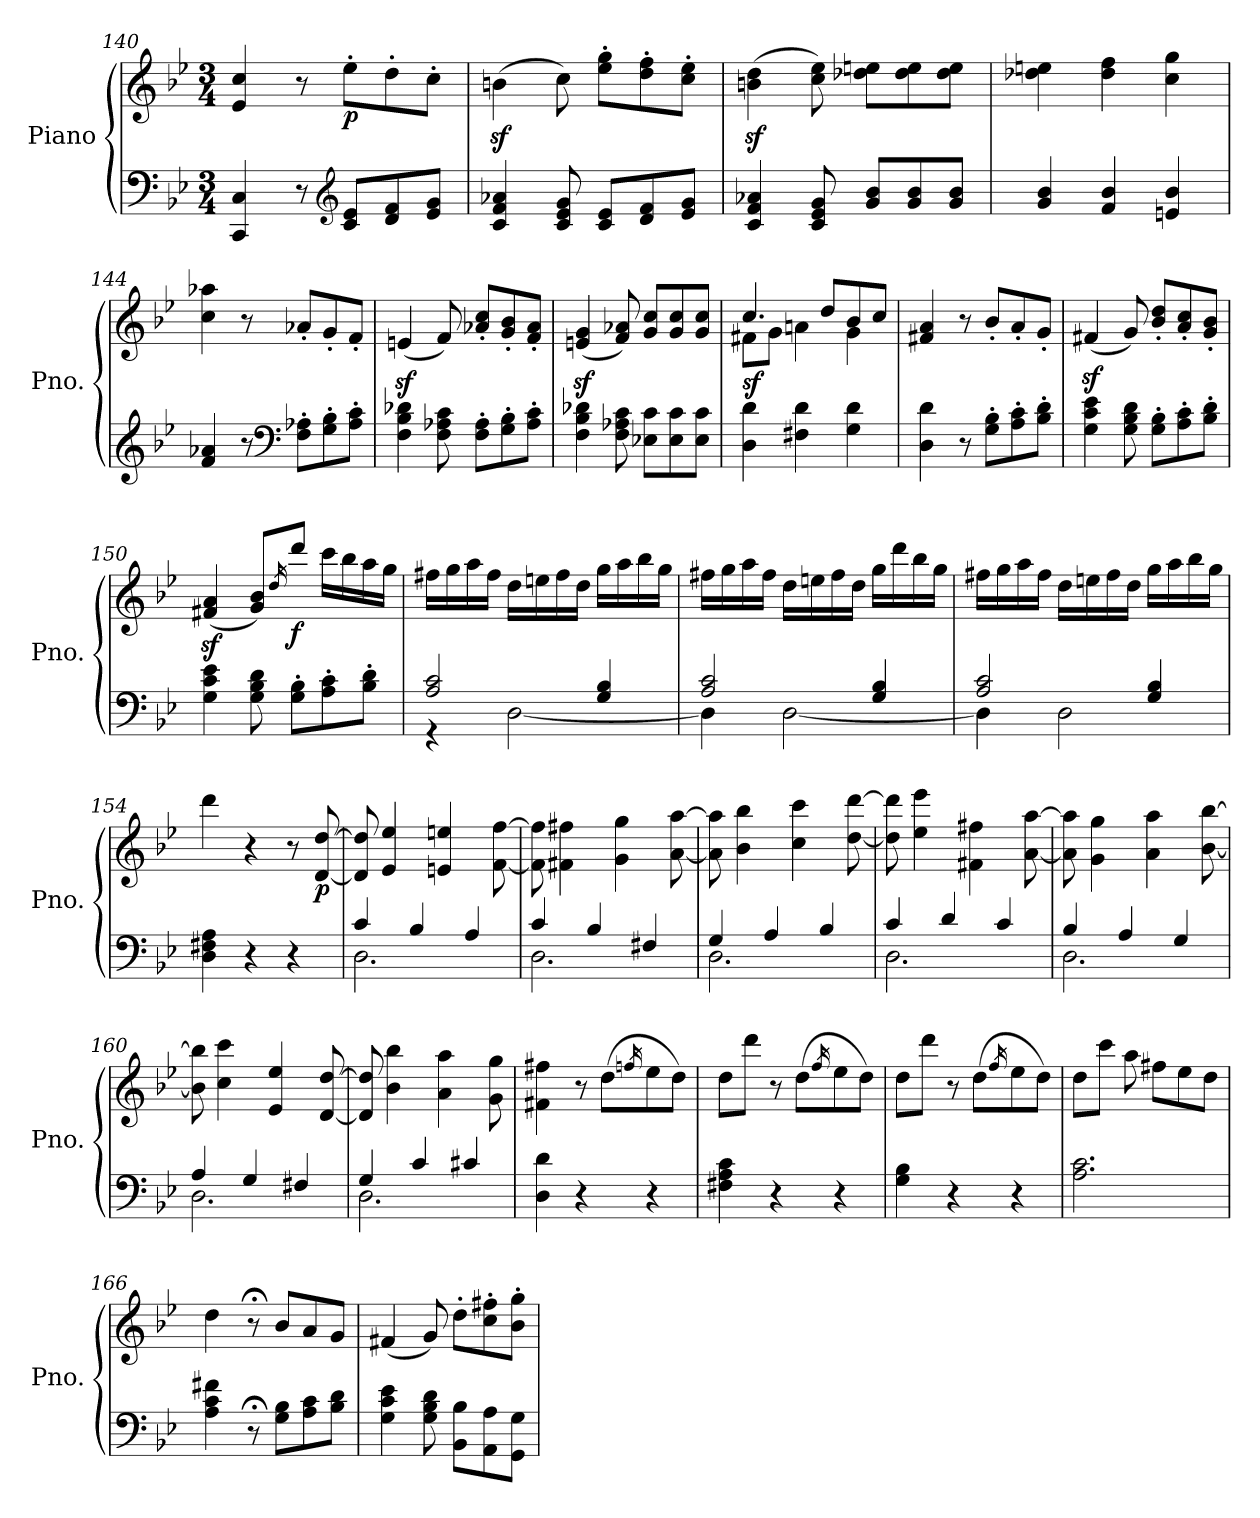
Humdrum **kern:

**kern	**kern	**dynam
*part1	*part1	*part1
*staff2	*staff1	*staff1/2
*I"Piano	*	*
*I'Pno.	*	*
*clefF4	*clefG2	*
*k[b-e-]	*k[b-e-]	*
*B-:	*B-:	*
*M3/4	*M3/4	*
=140	=140	=140
4CC/ 4C/	4e-/ 4cc/	.
8r	8r	.
*clefG2	*	*
!	!	!LO:DY:b
8c/ 8e-/L	8ee-'\L	p
8d/ 8f/	8dd'\	.
8e-/ 8g/J	8cc'\J	.
!!LO:LB:g=z
=141	=141	=141
4c/ 4f/ 4a-X/	(4bnz<\	.
8c/ 8e-/ 8g/	8cc\)	.
8c/ 8e-/L	8ee-\' 8gg\'L	.
8d/ 8f/	8dd\' 8ff\'	.
8e-/ 8g/J	8cc\' 8ee-\'J	.
!!LO:LB:g=z
=142	=142	=142
4c/ 4f/ 4a-X/	(4bn\z< 4dd\z<	.
8c/ 8e-/ 8g/	8cc\ 8ee-\)	.
8g/ 8b-/L	8dd-X\ 8een\L	.
8g/ 8b-/	8dd-\ 8ee\	.
8g/ 8b-/J	8dd-\ 8ee\J	.
=143	=143	=143
4g/ 4b-/	4dd-X\ 4een\	.
4f/ 4b-/	4dd-\ 4ff\	.
4en/ 4b-/	4cc\ 4gg\	.
=144	=144	=144
4f/ 4a-X/	4cc\ 4aa-X\	.
8r	8r	.
*clefF4	*	*
8F\' 8A-X\'L	8a-X'/L	.
8G\' 8B-\'	8g'/	.
8A-\' 8c\'J	8f'/J	.
=145	=145	=145
4F\ 4B-\ 4d-X\	(4enz</	.
8F\ 8A-X\ 8c\	8f/)	.
8F\' 8A-\'L	8a-X/' 8cc/'L	.
8G\' 8B-\'	8g/' 8b-/'	.
8A-\' 8c\'J	8f/' 8a-/'J	.
=146	=146	=146
4F\ 4B-\ 4d-X\	(4en/z< 4g/z<	.
8F\ 8A-X\ 8c\	8f/ 8a-X/)	.
8E-X\ 8c\L	8g/ 8cc/L	.
8E-\ 8c\	8g/ 8cc/	.
8E-\ 8c\J	8g/ 8cc/J	.
=147	=147	=147
*	*^	*
!	!	!	!LO:DY:b
4D\ 4d\	4.cc/	8f#X\L	sf
.	.	8g\J	.
4F#X\ 4d\	.	4an\	.
.	8dd/L	.	.
4G\ 4d\	8b-/	4g\	.
.	8cc/J	.	.
*	*v	*v	*
!!LO:LB:g=z
=148	=148	=148
4D\ 4d\	4f#X/ 4a/	.
8r	8r	.
8G\' 8B-\'L	8b-'/L	.
8A\' 8c\'	8a'/	.
8B-\' 8d\'J	8g'/J	.
=149	=149	=149
4G\ 4c\ 4e-\	(4f#Xz</	.
8G\ 8B-\ 8d\	8g/)	.
8G\' 8B-\'L	8b-/' 8dd/'L	.
8A\' 8c\'	8a/' 8cc/'	.
8B-\' 8d\'J	8g/' 8b-/'J	.
=150	=150	=150
4G\ 4c\ 4e-\	(4f#X/z< 4a/z<	.
8G\ 8B-\ 8d\	8g/ 8b-/L)	.
.	16qdd/	.
!	!	!LO:DY:b
8G\' 8B-\'L	8ddd/J	f
8A\' 8c\'	16ccc\LL	.
.	16bb-\	.
8B-\' 8d\'J	16aa\	.
.	16gg\JJ	.
=151	=151	=151
*^	*	*
2A/ 2c/	4r	16ff#X\LL	.
.	.	16gg\	.
.	.	16aa\	.
.	.	16ff#\JJ	.
.	[2D\	16dd\LL	.
.	.	16een\	.
.	.	16ff#\	.
.	.	16dd\JJ	.
4G/ 4B-/	.	16gg\LL	.
.	.	16aa\	.
.	.	16bb-\	.
.	.	16gg\JJ	.
!!LO:LB:g=z
=152	=152	=152	=152
2A/ 2c/	4D\]	16ff#X\LL	.
.	.	16gg\	.
.	.	16aa\	.
.	.	16ff#\JJ	.
.	[2D\	16dd\LL	.
.	.	16een\	.
.	.	16ff#\	.
.	.	16dd\JJ	.
4G/ 4B-/	.	16gg\LL	.
.	.	16ddd\	.
.	.	16bb-\	.
.	.	16gg\JJ	.
!!LO:LB:g=z
=153	=153	=153	=153
2A/ 2c/	4D\]	16ff#X\LL	.
.	.	16gg\	.
.	.	16aa\	.
.	.	16ff#\JJ	.
.	2D\	16dd\LL	.
.	.	16een\	.
.	.	16ff#\	.
.	.	16dd\JJ	.
4G/ 4B-/	.	16gg\LL	.
.	.	16aa\	.
.	.	16bb-\	.
.	.	16gg\JJ	.
*v	*v	*	*
=154	=154	=154
4D\ 4F#X\ 4A\	4ddd\	.
4r	4r	.
4r	8r	.
!	!	!LO:DY:b
.	[8d/ [8dd/	p
=155	=155	=155
*^	*	*
4c/	2.D\	8d/] 8dd/]	.
.	.	4e-/ 4ee-/	.
4B-/	.	.	.
.	.	4en/ 4een/	.
4A/	.	.	.
.	.	[8f\ [8ff\	.
=156	=156	=156	=156
4c/	2.D\	8f\] 8ff\]	.
.	.	4f#X\ 4ff#X\	.
4B-/	.	.	.
.	.	4g\ 4gg\	.
4F#X/	.	.	.
.	.	[8a\ [8aa\	.
=157	=157	=157	=157
4G/	2.D\	8a\] 8aa\]	.
.	.	4b-\ 4bb-\	.
4A/	.	.	.
.	.	4cc\ 4ccc\	.
4B-/	.	.	.
.	.	[8dd\ [8ddd\	.
=158	=158	=158	=158
4c/	2.D\	8dd\] 8ddd\]	.
.	.	4ee-\ 4eee-\	.
4d/	.	.	.
.	.	4f#X\ 4ff#X\	.
4c/	.	.	.
.	.	[8a\ [8aa\	.
=159	=159	=159	=159
4B-/	2.D\	8a\] 8aa\]	.
.	.	4g\ 4gg\	.
4A/	.	.	.
.	.	4a\ 4aa\	.
4G/	.	.	.
.	.	[8b-\ [8bb-\	.
!!LO:PB:g=z
=160	=160	=160	=160
4A/	2.D\	8b-\] 8bb-\]	.
.	.	4cc\ 4ccc\	.
4G/	.	.	.
.	.	4e-/ 4ee-/	.
4F#X/	.	.	.
.	.	[8d/ [8dd/	.
=161	=161	=161	=161
4G/	2.D\	8d/] 8dd/]	.
.	.	4b-\ 4bb-\	.
4c/	.	.	.
.	.	4a\ 4aa\	.
4c#X/	.	.	.
.	.	8g\ 8gg\	.
*v	*v	*	*
=162	=162	=162
4D\ 4d\	4f#X\ 4ff#X\	.
4r	8r	.
.	(8dd\L	.
.	16qffn/	.
4r	8ee-\	.
.	8dd\J)	.
=163	=163	=163
4F#X\ 4A\ 4c\	8dd\L	.
.	8ddd\J	.
4r	8r	.
.	(8dd\L	.
.	16qff/	.
4r	8ee-\	.
.	8dd\J)	.
=164	=164	=164
4G\ 4B-\	8dd\L	.
.	8ddd\J	.
4r	8r	.
.	(8dd\L	.
.	16qff/	.
4r	8ee-\	.
.	8dd\J)	.
!!LO:LB:g=z
=165	=165	=165
2.A\ 2.c\	8dd\L	.
.	8ccc\J	.
.	8aa\	.
.	8ff#X\L	.
.	8ee-\	.
.	8dd\J	.
=166	=166	=166
4A\ 4c\ 4f#X\	4dd\	.
8r;<	8r;<	.
8G\ 8B-\L	8b-/L	.
8A\ 8c\	8a/	.
8B-\ 8d\J	8g/J	.
=167	=167	=167
4G\ 4c\ 4e-\	(4f#X/	.
8G\ 8B-\ 8d\	8g/)	.
8BB-\ 8B-\L	8dd'\L	.
8AA\ 8A\	8cc\' 8ff#X\'	.
8GG\ 8G\J	8b-\' 8gg\'J	.
=	=	=
*-	*-	*-
